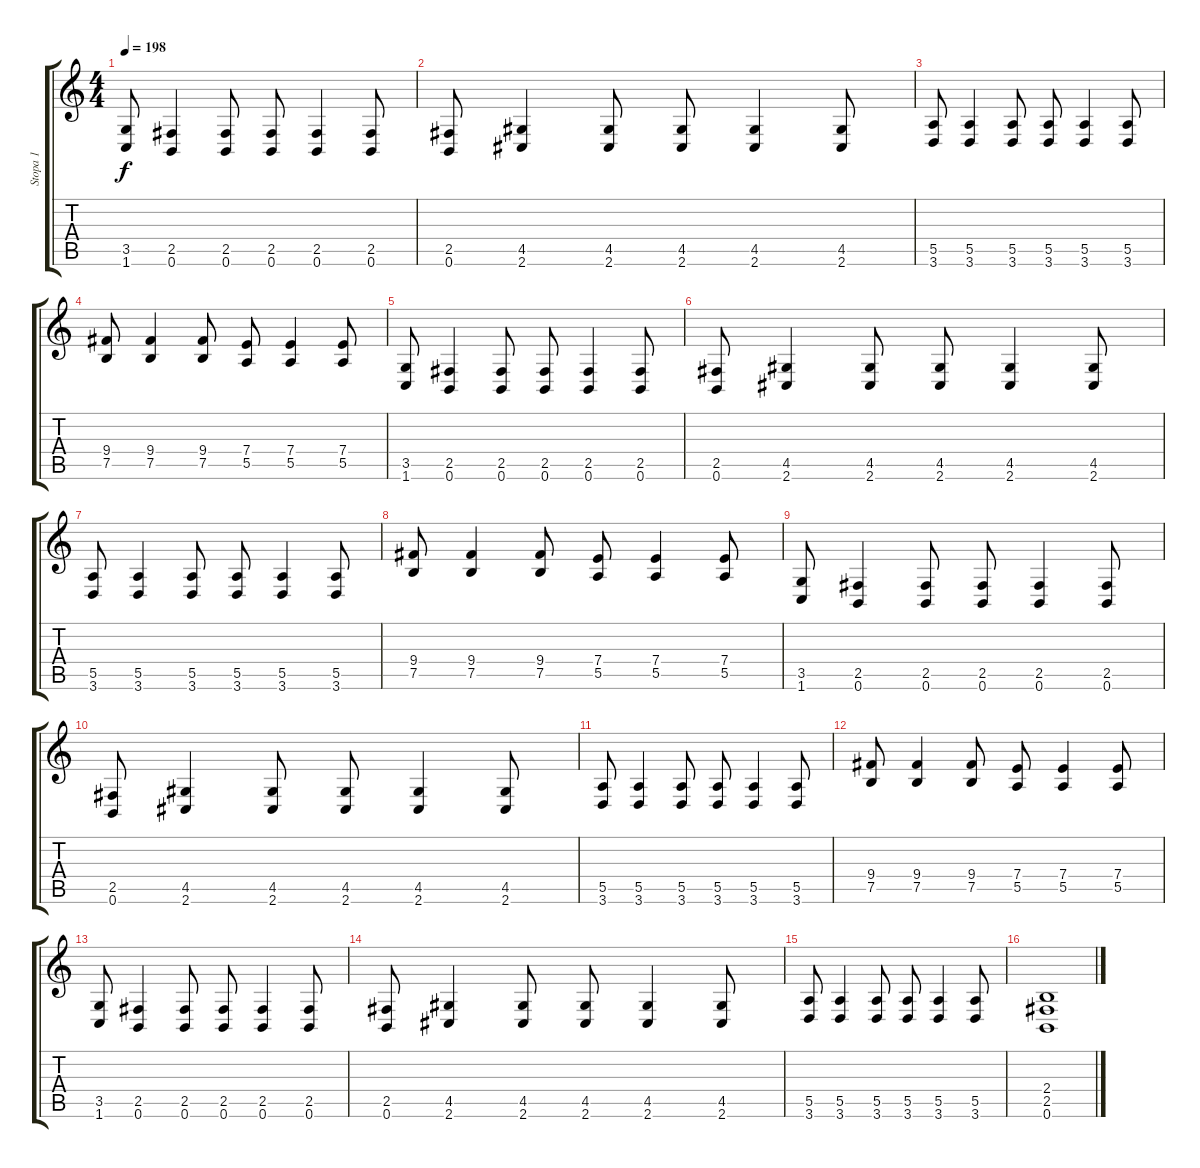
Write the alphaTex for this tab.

\track ("Stopa 1" "Stopa 1") {instrument distortionguitar}
\staff {score tabs}
\tuning (B3 Gb3 D3 A2 E2 B1) {hide}
\ts (4 4)
\tempo 198
\clef g2
\ks c
(3.5 1.6).8{dy f} (2.5 0.6).4 (2.5 0.6).8 (2.5 0.6).8 (2.5 0.6).4 (2.5 0.6).8 |
(2.5 0.6).8 (4.5 2.6).4 (4.5 2.6).8 (4.5 2.6).8 (4.5 2.6).4 (4.5 2.6).8 |
(5.5 3.6).8 (5.5 3.6).4 (5.5 3.6).8 (5.5 3.6).8 (5.5 3.6).4 (5.5 3.6).8 |
(9.4 7.5).8 (9.4 7.5).4 (9.4 7.5).8 (7.4 5.5).8 (7.4 5.5).4 (7.4 5.5).8 |
(3.5 1.6).8 (2.5 0.6).4 (2.5 0.6).8 (2.5 0.6).8 (2.5 0.6).4 (2.5 0.6).8 |
(2.5 0.6).8 (4.5 2.6).4 (4.5 2.6).8 (4.5 2.6).8 (4.5 2.6).4 (4.5 2.6).8 |
(5.5 3.6).8 (5.5 3.6).4 (5.5 3.6).8 (5.5 3.6).8 (5.5 3.6).4 (5.5 3.6).8 |
(9.4 7.5).8 (9.4 7.5).4 (9.4 7.5).8 (7.4 5.5).8 (7.4 5.5).4 (7.4 5.5).8 |
(3.5 1.6).8 (2.5 0.6).4 (2.5 0.6).8 (2.5 0.6).8 (2.5 0.6).4 (2.5 0.6).8 |
(2.5 0.6).8 (4.5 2.6).4 (4.5 2.6).8 (4.5 2.6).8 (4.5 2.6).4 (4.5 2.6).8 |
(5.5 3.6).8 (5.5 3.6).4 (5.5 3.6).8 (5.5 3.6).8 (5.5 3.6).4 (5.5 3.6).8 |
(9.4 7.5).8 (9.4 7.5).4 (9.4 7.5).8 (7.4 5.5).8 (7.4 5.5).4 (7.4 5.5).8 |
(3.5 1.6).8 (2.5 0.6).4 (2.5 0.6).8 (2.5 0.6).8 (2.5 0.6).4 (2.5 0.6).8 |
(2.5 0.6).8 (4.5 2.6).4 (4.5 2.6).8 (4.5 2.6).8 (4.5 2.6).4 (4.5 2.6).8 |
(5.5 3.6).8 (5.5 3.6).4 (5.5 3.6).8 (5.5 3.6).8 (5.5 3.6).4 (5.5 3.6).8 |
(2.4 2.5 0.6).1
